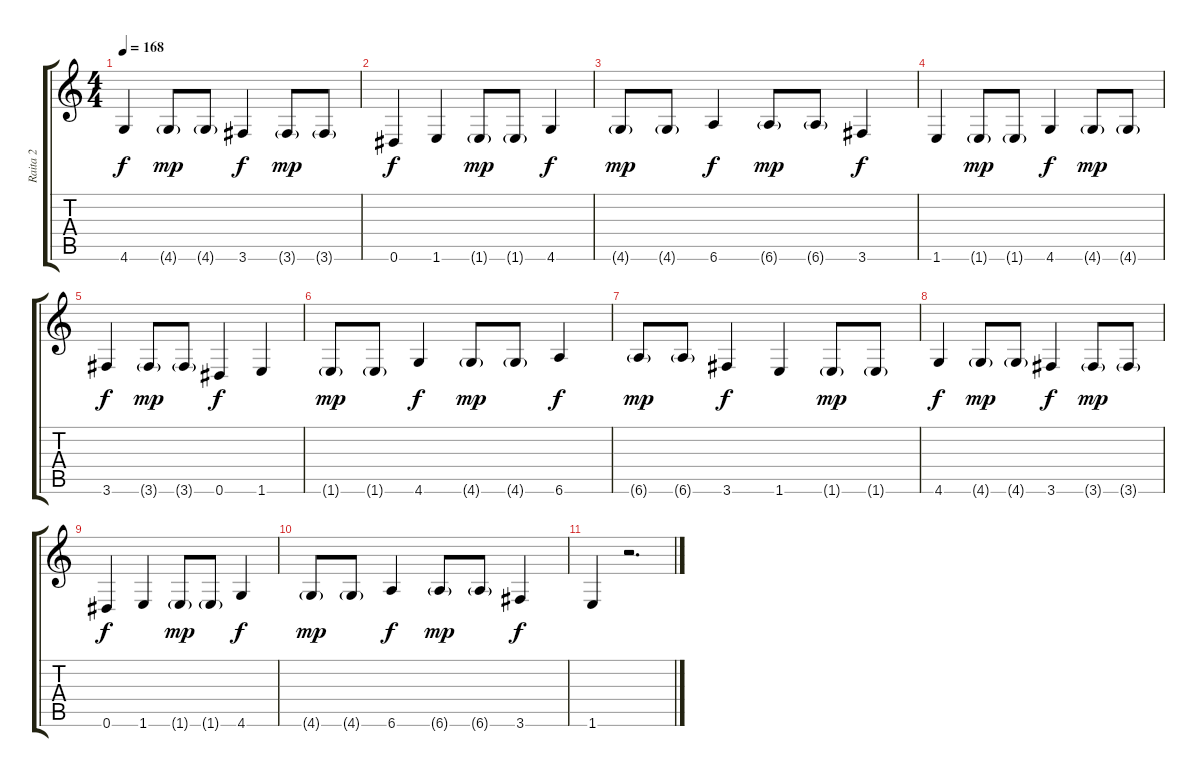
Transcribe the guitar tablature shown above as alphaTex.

\track ("Raita 2" "Raita 2") {instrument distortionguitar}
\staff {score tabs}
\tuning (Eb4 Bb3 Gb3 Db3 Ab2 Eb2) {hide}
\ts (4 4)
\tempo 168
\clef g2
\ks c
4.6.4{dy f} 4.6{g}.8{dy mp} 4.6{g}.8 3.6.4{dy f} 3.6{g}.8{dy mp} 3.6{g}.8 |
0.6.4{dy f} 1.6.4 1.6{g}.8{dy mp} 1.6{g}.8 4.6.4{dy f} |
4.6{g}.8{dy mp} 4.6{g}.8 6.6.4{dy f} 6.6{g}.8{dy mp} 6.6{g}.8 3.6.4{dy f} |
1.6.4 1.6{g}.8{dy mp} 1.6{g}.8 4.6.4{dy f} 4.6{g}.8{dy mp} 4.6{g}.8 |
3.6.4{dy f} 3.6{g}.8{dy mp} 3.6{g}.8 0.6.4{dy f} 1.6.4 |
1.6{g}.8{dy mp} 1.6{g}.8 4.6.4{dy f} 4.6{g}.8{dy mp} 4.6{g}.8 6.6.4{dy f} |
6.6{g}.8{dy mp} 6.6{g}.8 3.6.4{dy f} 1.6.4 1.6{g}.8{dy mp} 1.6{g}.8 |
4.6.4{dy f} 4.6{g}.8{dy mp} 4.6{g}.8 3.6.4{dy f} 3.6{g}.8{dy mp} 3.6{g}.8 |
0.6.4{dy f} 1.6.4 1.6{g}.8{dy mp} 1.6{g}.8 4.6.4{dy f} |
4.6{g}.8{dy mp} 4.6{g}.8 6.6.4{dy f} 6.6{g}.8{dy mp} 6.6{g}.8 3.6.4{dy f} |
1.6.4 r.2{d}
